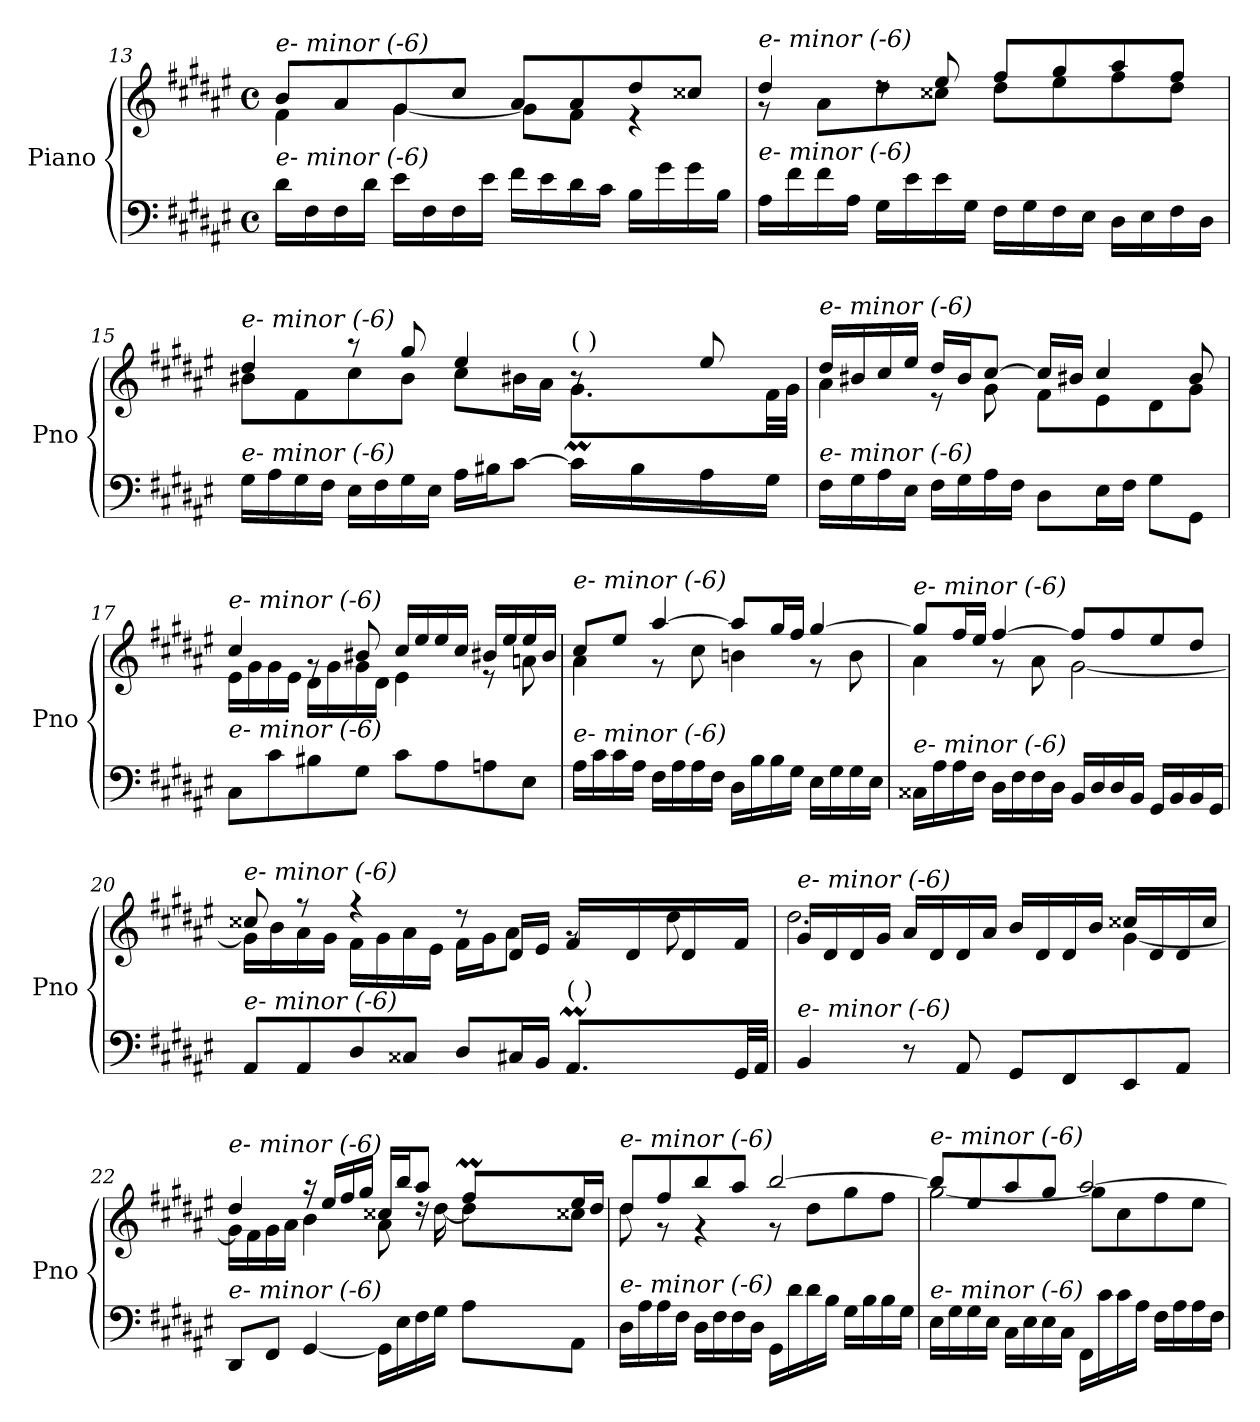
**kern	**kern
*part1	*part1
*staff2	*staff1
*I"Piano	*
*I'Pno	*
!!LO:LB:g=z
*clefF4	*clefG2
*k[f#c#g#d#a#e#]	*k[f#c#g#d#a#e#]
*M4/4	*M4/4
*met(c)	*met(c)
=13	=13
*	*^
!	!LO:TX:i:t=e- minor (-6)	!
!LO:TX:i:t=e- minor (-6)	!	!
16d#\LL	8b/L	4f#\
16F#\	.	.
16F#\	8a#/	.
16d#\JJ	.	.
16e#\LL	8g#/	[4g#\
16F#\	.	.
16F#\	8cc#/J	.
16e#\JJ	.	.
16f#\LL	8a#/L	8g#\L]
16e#\	.	.
16d#\	8a#/	8f#\J
16c#\JJ	.	.
16B\LL	8dd#/	4r
16g#\	.	.
16g#\	8cc##X/J	.
16B\JJ	.	.
=14	=14	=14
!	!LO:TX:i:t=e- minor (-6)	!
!LO:TX:i:t=e- minor (-6)	!	!
16A#\LL	4dd#/	8r
16f#\	.	.
16f#\	.	8a#\L
16A#\JJ	.	.
16G#\LL	8rdd	8dd#\
16e#\	.	.
16e#\	8ee#/	8cc##X\J
16G#\JJ	.	.
16F#\LL	8ff#/L	8dd#\L
16G#\	.	.
16F#\	8gg#/	8ee#\
16E#\JJ	.	.
16D#\LL	8aa#/	8ff#\
16E#\	.	.
16F#\	8ff#/J	8dd#\J
16D#\JJ	.	.
!!LO:LB:g=z
=15	=15	=15
*^	*	*^
!	!	!LO:TX:i:t=e- minor (-6)	!	!
!LO:TX:i:t=e- minor (-6)	!	!	!	!
2.ryy	16G#\LL	4dd#/	8b#X\L	2.ryy
.	16A#\	.	.	.
.	16G#\	.	8f#\	.
.	16F#\JJ	.	.	.
.	16E#\LL	8r	8cc#\	.
.	16F#\	.	.	.
.	16G#\	8gg#/	8b#\J	.
.	16E#\JJ	.	.	.
.	16A#\LL	4ee#/	8cc#\L	.
.	16B#X\J	.	.	.
.	[8c#\J	.	16b#X\L	.
.	.	.	16a#\JJ	.
*	*	*	*	*Xtuplet
!	!	!LO:TX:a:t=(   )	!	!
8.ryy	16c#\LL]	8r	8.g#M\L	128%3a#yy
.	.	.	.	128%3g#yy
.	.	.	.	128%3a#yy
.	16B#\	.	.	.
.	.	.	.	128%3g#yy
.	.	.	.	128%3a#yy
.	.	.	.	128%3g#yy
.	16A#\	8ee#/	.	.
.	.	.	.	128%3a#yy
.	.	.	.	128%3g#yy
16ryy	16G#\JJ	.	32f#\LL	16ryy
.	.	.	32g#\JJJ	.
*v	*v	*	*	*
*	*	*v	*v
!!LO:LB:g=z
=16	=16	=16
!	!LO:TX:i:t=e- minor (-6)	!
!LO:TX:i:t=e- minor (-6)	!	!
16F#\LL	16dd#/LL	4a#\
16G#\	16b#X/	.
16A#\	16cc#/	.
16E#\JJ	16ee#/JJ	.
16F#\LL	16dd#/LL	8r
16G#\	16b#/J	.
16A#\	[8cc#/J	8g#\
16F#\JJ	.	.
8D#\L	16cc#/LL]	8f#\L
.	16b#X/JJ	.
16E#\L	4cc#/	8e#\
16F#\JJ	.	.
8G#\L	.	8d#\
8GG#\J	8b#/	8g#\J
=17	=17	=17
!	!LO:TX:i:t=e- minor (-6)	!
!LO:TX:i:t=e- minor (-6)	!	!
8C#\L	4cc#/	16e#\LL
.	.	16g#\
8c#\	.	16g#\
.	.	16e#\JJ
8B#X\	8rg	16d#\LL
.	.	16g#\
8G#\J	8b#X/	16g#\
.	.	16d#\JJ
8c#\L	16cc#/LL	4e#\
.	16ee#/	.
8A#\	16ee#/	.
.	16cc#/JJ	.
8Ani\	16b#X/LL	8r
.	16ee#/	.
8E#\J	16ee#/	8ani\
.	16b#/JJ	.
!!LO:PB:g=z	!!
=18	=18	=18
!	!LO:TX:i:t=e- minor (-6)	!
!LO:TX:i:t=e- minor (-6)	!	!
16A#\LL	8cc#/L	4a#\
16c#\	.	.
16c#\	8ee#/J	.
16A#\JJ	.	.
16F#\LL	[4aa#/	8r
16A#\	.	.
16A#\	.	8cc#\
16F#\JJ	.	.
16D#\LL	8aa#/L]	4bn\
16B\	.	.
16B\	16gg#/L	.
16G#\JJ	16ff#/JJ	.
16E#\LL	[4gg#/	8r
16G#\	.	.
16G#\	.	8b\
16E#\JJ	.	.
!!LO:LB:g=z	!!
=19	=19	=19
!	!LO:TX:i:t=e- minor (-6)	!
!LO:TX:i:t=e- minor (-6)	!	!
16C##X\LL	8gg#/L]	4a#\
16A#\	.	.
16A#\	16ff#/L	.
16F#\JJ	16ee#/JJ	.
16D#\LL	[4ff#/	8r
16F#\	.	.
16F#\	.	8a#\
16D#\JJ	.	.
16BB/LL	8ff#/L]	[2g#\
16D#/	.	.
16D#/	8ff#/	.
16BB/JJ	.	.
16GG#/LL	8ee#/	.
16BB/	.	.
16BB/	8dd#/J	.
16GG#/JJ	.	.
=20	=20	=20
*^	*	*^
!	!	!LO:TX:i:t=e- minor (-6)	!	!
!LO:TX:i:t=e- minor (-6)	!	!	!	!
8AA#/L	2.ryy	8cc##X/	16g#\LL]	2.ryy
.	.	.	16b\	.
8AA#/	.	8r	16a#\	.
.	.	.	16g#\JJ	.
8D#/	.	4r	16f#\LL	.
.	.	.	16g#\	.
8C##X/J	.	.	16a#\	.
.	.	.	16e#\JJ	.
8D#/L	.	8r	16f#\LL	.
.	.	.	16g#\J	.
16C#X/L	.	16d#/LL	8a#\J	.
16BB/JJ	.	16e#/JJ	.	.
*	*Xtuplet	*	*	*
!LO:TX:a:t=(   )	!	!	!	!
8.AA#m/L	128%3BByy	16f#/LL	8rg	8.ryy
.	128%3AA#yy	.	.	.
.	128%3BByy	.	.	.
.	.	16d#/	.	.
.	128%3AA#yy	.	.	.
.	128%3BByy	.	.	.
.	128%3AA#yy	.	.	.
.	.	16d#/	8dd#\	.
.	128%3BByy	.	.	.
.	128%3AA#yy	.	.	.
32GG#/LL	16ryy	16f#/JJ	.	16ryy
32AA#/JJJ	.	.	.	.
*v	*v	*	*	*
*	*	*v	*v
!!LO:LB:g=z
=21	=21	=21
!	!LO:TX:i:t=e- minor (-6)	!
!LO:TX:i:t=e- minor (-6)	!	!
4BB/	16g#/LL	2.dd#\
.	16d#/	.
.	16d#/	.
.	16g#/JJ	.
8r	16a#/LL	.
.	16d#/	.
8AA#/	16d#/	.
.	16a#/JJ	.
8GG#/L	16b/LL	.
.	16d#/	.
8FF#/	16d#/	.
.	16b/JJ	.
8EE#/	16cc##X/LL	[4g#\
.	16d#/	.
8AA#/J	16d#/	.
.	16cc##/JJ	.
!!LO:LB:g=z
=22	=22	=22
*^	*	*^
!	!	!LO:TX:i:t=e- minor (-6)	!	!
!LO:TX:i:t=e- minor (-6)	!	!	!	!
2.ryy	8DD#/L	4dd#/	16g#\LL]	2.ryy
.	.	.	16f#\	.
.	8FF#/J	.	16g#\	.
.	.	.	16a#\JJ	.
.	[4GG#/	16r	4b\	.
.	.	16ee#/LL	.	.
.	.	16ff#/	.	.
.	.	16gg#/JJ	.	.
.	16GG#\LL]	16cc##X/LL	8a#\	.
.	16E#\	16bb/J	.	.
.	16F#\	8aa#/J	16rdd	.
.	16G#\JJ	.	[16dd#\	.
8ryy	8A#\L	8ff#M/L	8dd#\L]	48gg#yy
.	.	.	.	48ff#yy
.	.	.	.	48gg#yy
.	.	.	.	48ff#yy
.	.	.	.	48gg#yy
.	.	.	.	48ff#yy
8ryy	8AA#\J	16ee#/L	8cc##X\J	8ryy
.	.	16dd#/JJ	.	.
*v	*v	*	*	*
*	*	*v	*v
=23	=23	=23
!	!LO:TX:i:t=e- minor (-6)	!
!LO:TX:i:t=e- minor (-6)	!	!
16D#\LL	8dd#/L	8dd#\
16A#\	.	.
16A#\	8ff#/	8r
16F#\JJ	.	.
16D#\LL	8bb/	4r
16F#\	.	.
16F#\	8aa#/J	.
16D#\JJ	.	.
16GG#/LL	[2bb/	8r
16d#\	.	.
16d#\	.	8dd#\L
16B\JJ	.	.
16G#\LL	.	8gg#\
16B\	.	.
16B\	.	8ff#\J
16G#\JJ	.	.
!!LO:LB:g=z	!!
=24	=24	=24
!	!LO:TX:i:t=e- minor (-6)	!
!LO:TX:i:t=e- minor (-6)	!	!
16E#\LL	8bb/L]	[2gg#\
16G#\	.	.
16G#\	8ee#/	.
16E#\JJ	.	.
16C#\LL	8aa#/	.
16E#\	.	.
16E#\	8gg#/J	.
16C#\JJ	.	.
16FF#/LL	[2aa#/	8gg#\L]
16c#\	.	.
16c#\	.	8cc#\
16A#\JJ	.	.
16F#\LL	.	8ff#\
16A#\	.	.
16A#\	.	8ee#\J
16F#\JJ	.	.
*	*v	*v
=	=
*-	*-
